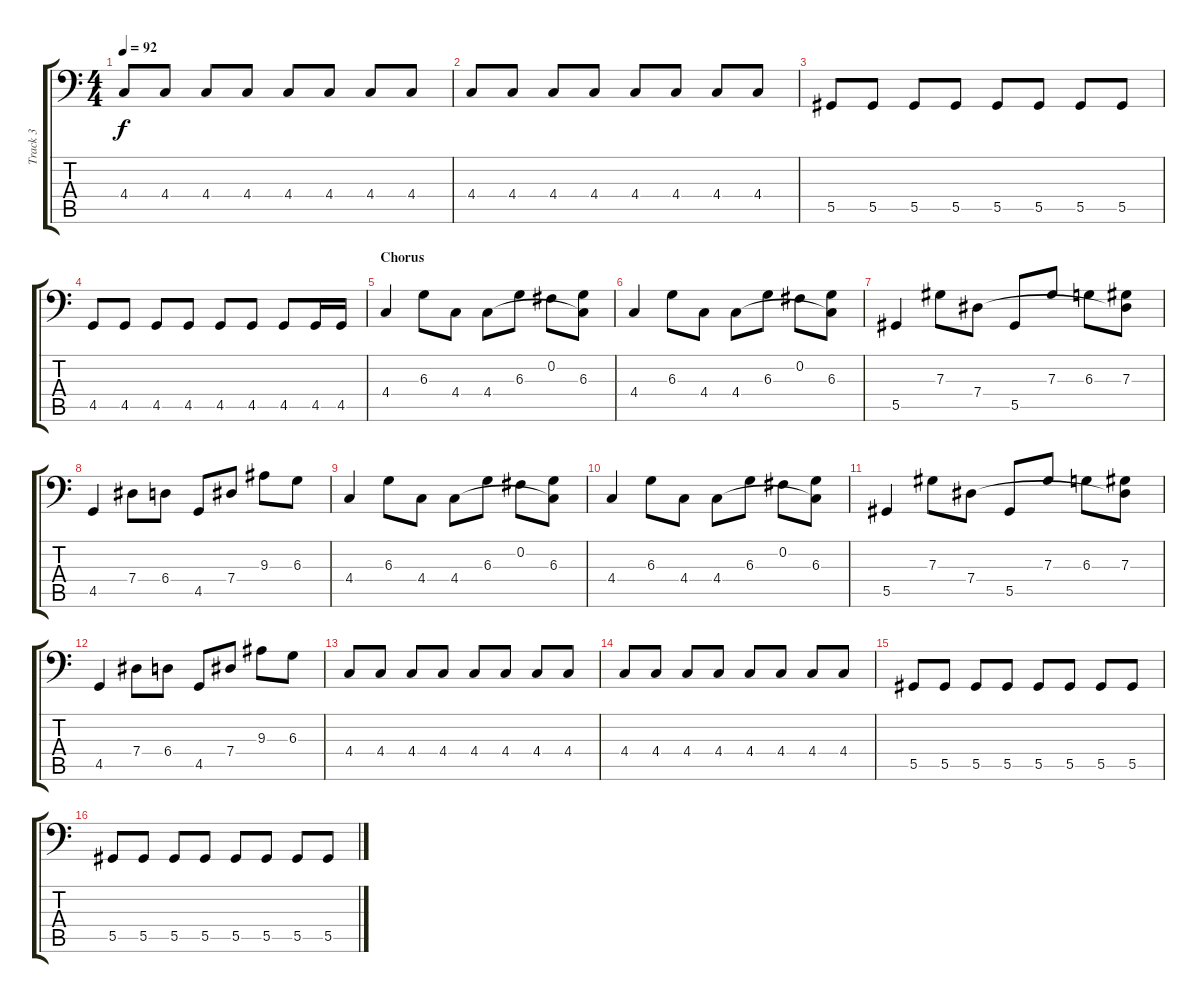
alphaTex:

\track ("Track 3" "Track 3") {instrument electricbassfinger}
\staff {score tabs}
\tuning (B2 Gb2 Db2 Ab1 Eb1 Bb0) {hide}
\ts (4 4)
\tempo 92
\clef f4
\ks c
4.4.8{dy f} 4.4.8 4.4.8 4.4.8 4.4.8 4.4.8 4.4.8 4.4.8 |
4.4.8 4.4.8 4.4.8 4.4.8 4.4.8 4.4.8 4.4.8 4.4.8 |
5.5.8 5.5.8 5.5.8 5.5.8 5.5.8 5.5.8 5.5.8 5.5.8 |
4.5.8 4.5.8 4.5.8 4.5.8 4.5.8 4.5.8 4.5.8 4.5.16 4.5.16 |
\section ("" "Chorus")
4.4.4 6.3.8 4.4.8 4.4.8 6.3.8 0.2.8 (6.3 4.4{t}).8 |
4.4.4 6.3.8 4.4.8 4.4.8 6.3.8 0.2.8 (6.3 4.4{t}).8 |
5.5.4 7.3.8 7.4.8 5.5.8 7.3.8 6.3.8 (7.3 7.4{t}).8 |
4.5.4 7.4.8 6.4.8 4.5.8 7.4.8 9.3.8 6.3.8 |
4.4.4 6.3.8 4.4.8 4.4.8 6.3.8 0.2.8 (6.3 4.4{t}).8 |
4.4.4 6.3.8 4.4.8 4.4.8 6.3.8 0.2.8 (6.3 4.4{t}).8 |
5.5.4 7.3.8 7.4.8 5.5.8 7.3.8 6.3.8 (7.3 7.4{t}).8 |
4.5.4 7.4.8 6.4.8 4.5.8 7.4.8 9.3.8 6.3.8 |
4.4.8 4.4.8 4.4.8 4.4.8 4.4.8 4.4.8 4.4.8 4.4.8 |
4.4.8 4.4.8 4.4.8 4.4.8 4.4.8 4.4.8 4.4.8 4.4.8 |
5.5.8 5.5.8 5.5.8 5.5.8 5.5.8 5.5.8 5.5.8 5.5.8 |
5.5.8 5.5.8 5.5.8 5.5.8 5.5.8 5.5.8 5.5.8 5.5.8
